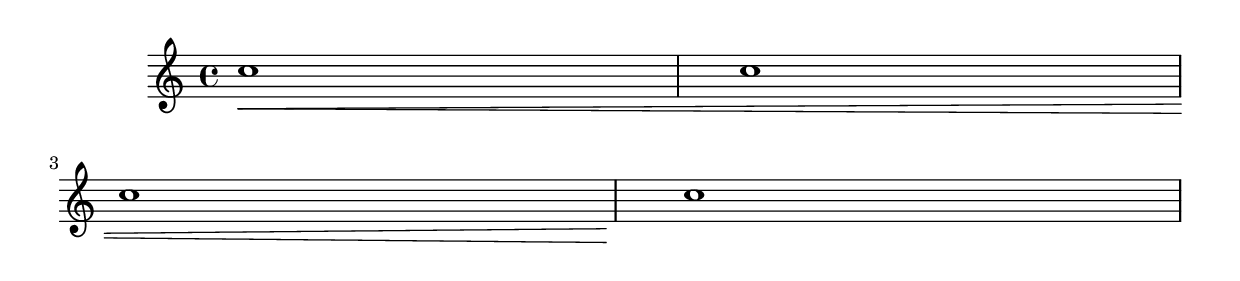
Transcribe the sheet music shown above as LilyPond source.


\version "2.3.17"
\header {
    texidoc= "Text spanners should not repeat start text when broken."
}
\paper {
    raggedright = ##t 
}

\relative c'' {
    \set crescendoText = #"cresc."
    \set crescendoSpanner = #'dashed-line
    c1\< c \break
    c1 c\! \break
}

